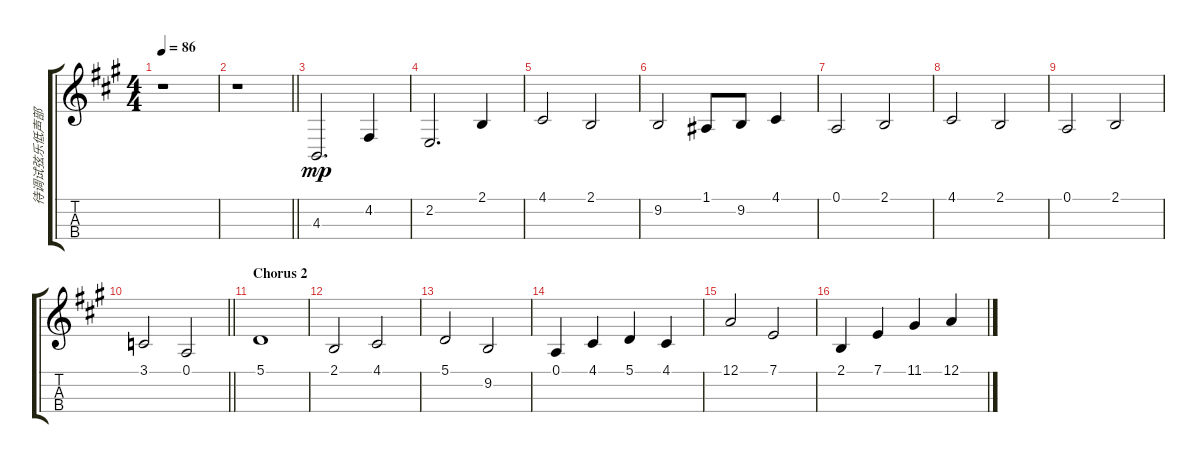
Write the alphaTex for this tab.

\track ("待调试弦乐低声部" "待调试弦乐低声部") {instrument cello}
\staff {score tabs}
\tuning (A3 D3 G2 C2) {hide}
\voice
\ts (4 4)
\tempo 86
\clef g2
\ks a
r.1{dy mp} |
\barLineRight lightlight
r.1 |
4.3.2{d} 4.2.4 |
2.2.2{d} 2.1.4 |
4.1.2 2.1.2 |
9.2.2 1.1.8 9.2.8 4.1.4 |
0.1.2 2.1.2 |
4.1.2 2.1.2 |
0.1.2 2.1.2 |
\barLineRight lightlight
3.1.2 0.1.2 |
\section ("" "Chorus 2")
5.1.1 |
2.1.2 4.1.2 |
5.1.2 9.2.2 |
0.1.4 4.1.4 5.1.4 4.1.4 |
12.1.2 7.1.2 |
2.1.4 7.1.4 11.1.4 12.1.4
\voice
\clef g2
\ottava regular
\simile none
\ks a
|
\barLineRight lightlight
r.1 |
|
|
|
|
|
|
|
\barLineRight lightlight
|
|
|
|
|
|
